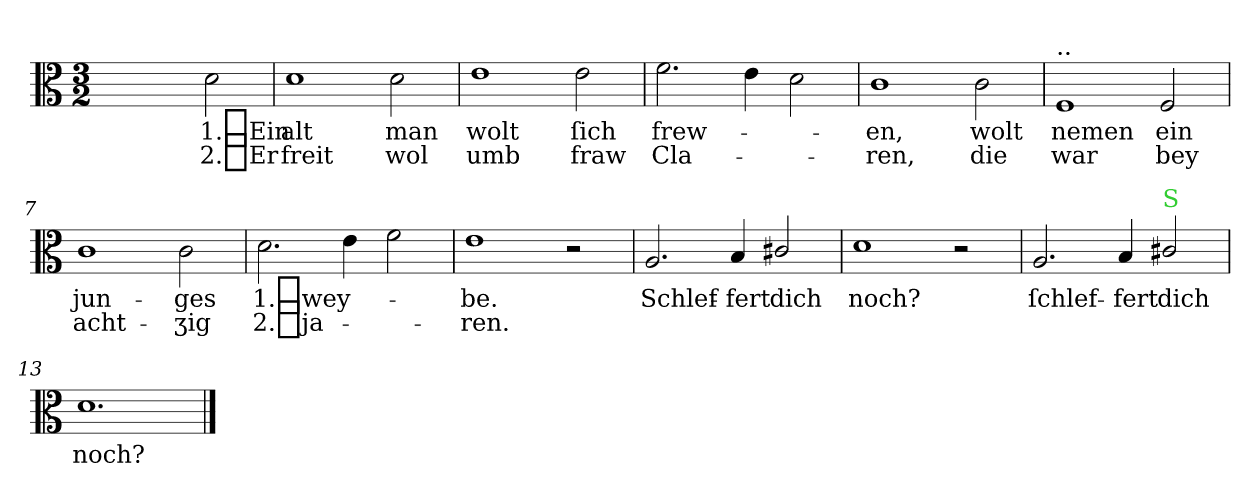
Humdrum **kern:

**kern	**text	**text
*part1	*part1	*part1
*staff1	*staff1	*staff1
*clefC3	*	*
*k[]	*	*
*M3/2	*	*
=1	=1	=1
1ryy	.	.
2d	1._Ein	2._Er
=2	=2	=2
1d	alt	freit
2d	man	wol
=3	=3	=3
1e	wolt	umb
2e	ſich	fraw
=4	=4	=4
2.f	frew-	Cla-
4e	.	.
2d	.	.
=5	=5	=5
1c	-en,	-ren,
2c	wolt	die
=6	=6	=6
!LO:TX:a:t=..	!	!
1F	nemen	war
2F	ein	bey
=7	=7	=7
1c	jun-	acht-
2c	-ges	-ʒig
=8	=8	=8
2.d	1._wey-	2._ja-
4e	.	.
2f	.	.
=9	=9	=9
1e	-be.	-ren.
2r	.	.
=10	=10	=10
2.A	Schlef-	.
4B	-fert	.
2c#X/	dich	.
=11	=11	=11
1d	noch?	.
2r	.	.
=12	=12	=12
2.A	ſchlef-	.
4B	-fert	.
!LO:TX:a:color=limegreen:t=S	!	!
2c#X/	dich	.
=13	=13	=13
1.d\	noch?	.
==	==	==
*-	*-	*-
